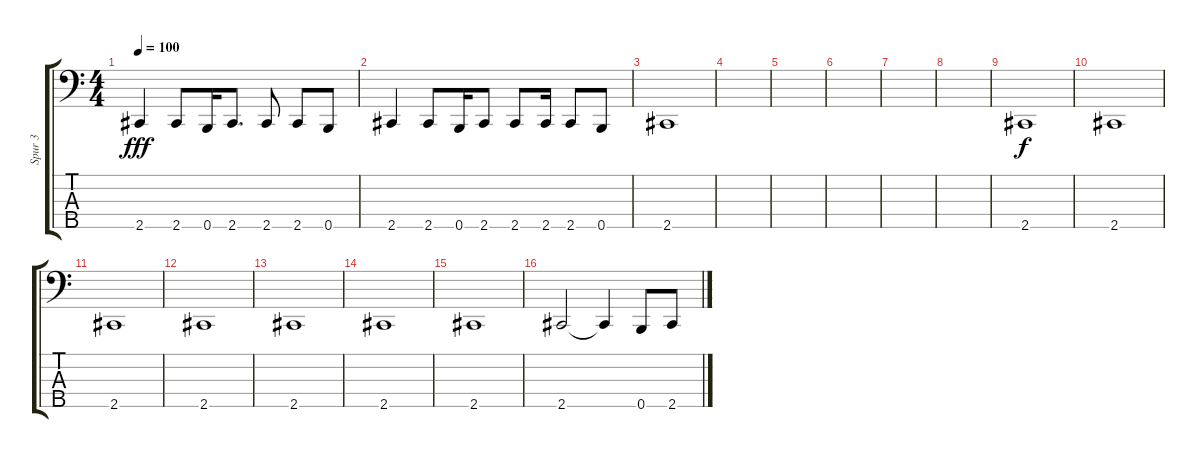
\track ("Spur 3" "Spur 3") {instrument electricbassfinger}
\staff {score tabs}
\tuning (G2 D2 A1 E1 B0) {hide}
\ts (4 4)
\tempo 100
\clef f4
\ks c
2.5.4{dy fff} 2.5.8 0.5.16 2.5.8{d} 2.5.8 2.5.8 0.5.8 |
2.5.4 2.5.8 0.5.16 2.5.8 2.5.8 2.5.16 2.5.8 0.5.8 |
2.5.1 |
|
|
|
|
|
2.5.1{dy f} |
2.5.1 |
2.5.1 |
2.5.1 |
2.5.1 |
2.5.1 |
2.5.1 |
2.5.2 2.5{t}.4 0.5.8 2.5.8
